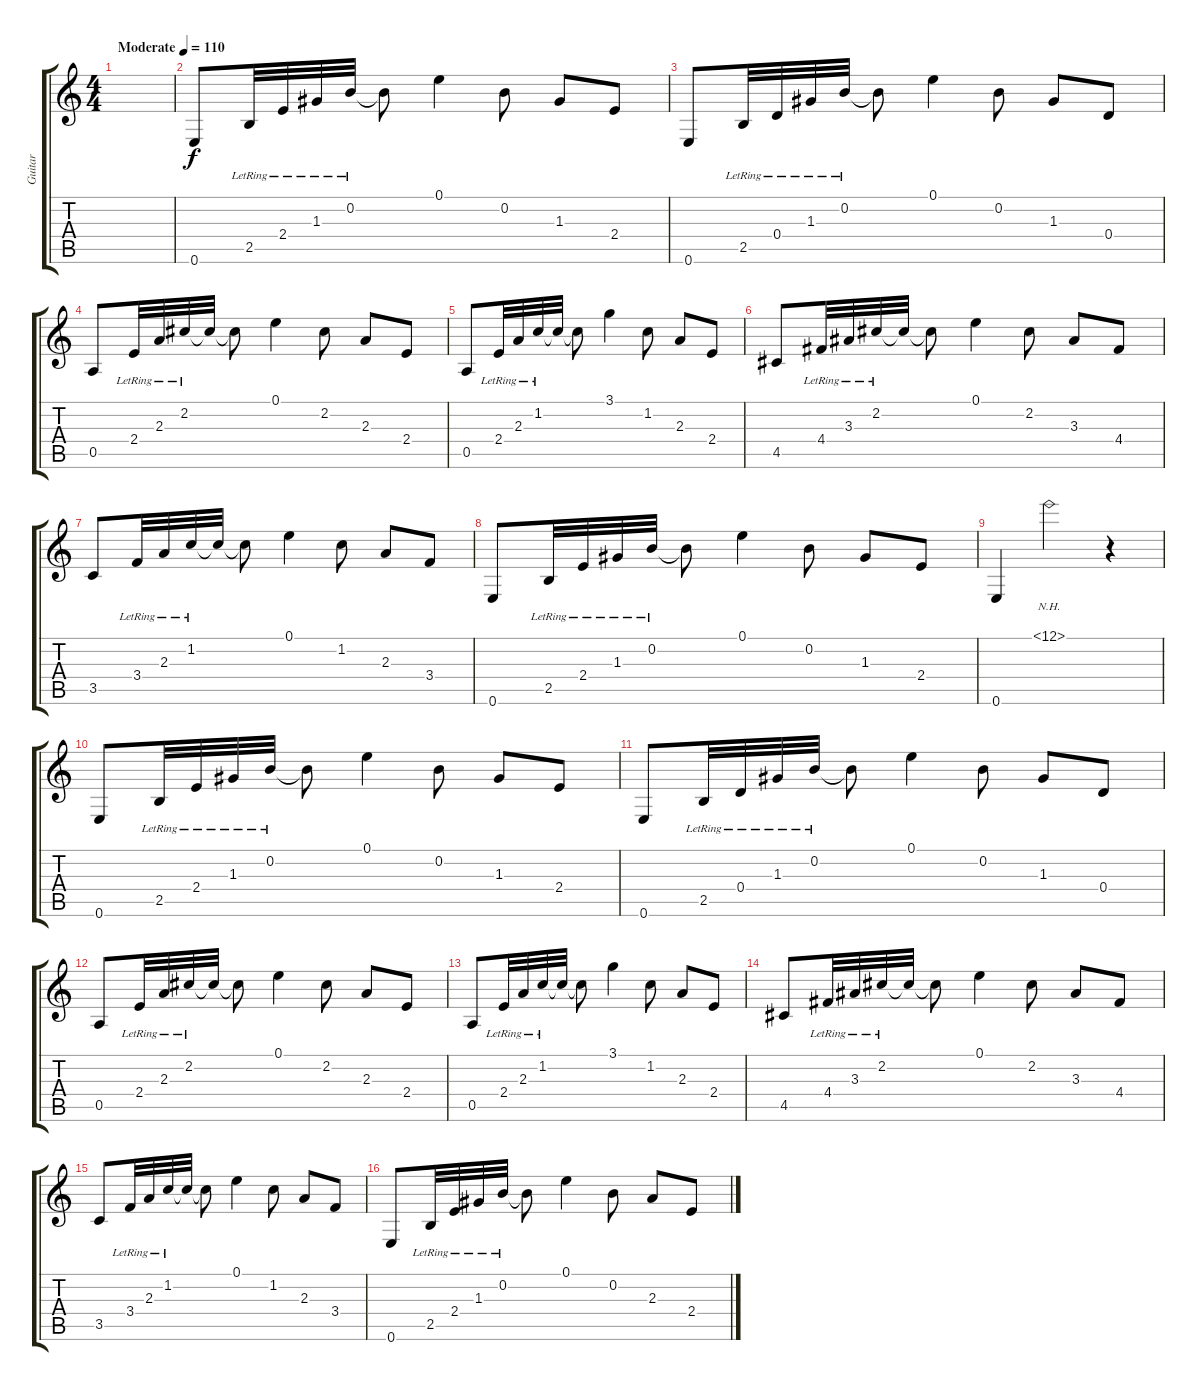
\track ("Guitar" "Guitar") {instrument acousticguitarsteel}
\staff {score tabs}
\tuning (E4 B3 G3 D3 A2 E2) {hide}
\ts (4 4)
\tempo (110 "Moderate")
\clef g2
\ks c
|
0.6.8 2.5{lr}.32 2.4{lr}.32 1.3{lr}.32 0.2{lr}.32 0.2{t}.8 0.1.4 0.2.8 1.3.8 2.4.8 |
0.6.8 2.5{lr}.32 0.4{lr}.32 1.3{lr}.32 0.2{lr}.32 0.2{t}.8 0.1.4 0.2.8 1.3.8 0.4.8 |
0.5.8 2.4{lr}.32 2.3{lr}.32 2.2{lr}.32 2.2{t}.32 2.2{t}.8 0.1.4 2.2.8 2.3.8 2.4.8 |
0.5.8 2.4{lr}.32 2.3{lr}.32 1.2{lr}.32 1.2{t}.32 1.2{t}.8 3.1.4 1.2.8 2.3.8 2.4.8 |
4.5.8 4.4{lr}.32 3.3{lr}.32 2.2{lr}.32 2.2{t}.32 2.2{t}.8 0.1.4 2.2.8 3.3.8 4.4.8 |
3.5.8 3.4{lr}.32 2.3{lr}.32 1.2{lr}.32 1.2{t}.32 1.2{t}.8 0.1.4 1.2.8 2.3.8 3.4.8 |
0.6.8 2.5{lr}.32 2.4{lr}.32 1.3{lr}.32 0.2{lr}.32 0.2{t}.8 0.1.4 0.2.8 1.3.8 2.4.8 |
0.6.4 12.1{nh}.2 r.4 |
0.6.8 2.5{lr}.32 2.4{lr}.32 1.3{lr}.32 0.2{lr}.32 0.2{t}.8 0.1.4 0.2.8 1.3.8 2.4.8 |
0.6.8 2.5{lr}.32 0.4{lr}.32 1.3{lr}.32 0.2{lr}.32 0.2{t}.8 0.1.4 0.2.8 1.3.8 0.4.8 |
0.5.8 2.4{lr}.32 2.3{lr}.32 2.2{lr}.32 2.2{t}.32 2.2{t}.8 0.1.4 2.2.8 2.3.8 2.4.8 |
0.5.8 2.4{lr}.32 2.3{lr}.32 1.2{lr}.32 1.2{t}.32 1.2{t}.8 3.1.4 1.2.8 2.3.8 2.4.8 |
4.5.8 4.4{lr}.32 3.3{lr}.32 2.2{lr}.32 2.2{t}.32 2.2{t}.8 0.1.4 2.2.8 3.3.8 4.4.8 |
3.5.8 3.4{lr}.32 2.3{lr}.32 1.2{lr}.32 1.2{t}.32 1.2{t}.8 0.1.4 1.2.8 2.3.8 3.4.8 |
0.6.8 2.5{lr}.32 2.4{lr}.32 1.3{lr}.32 0.2{lr}.32 0.2{t}.8 0.1.4 0.2.8 2.3.8 2.4.8
